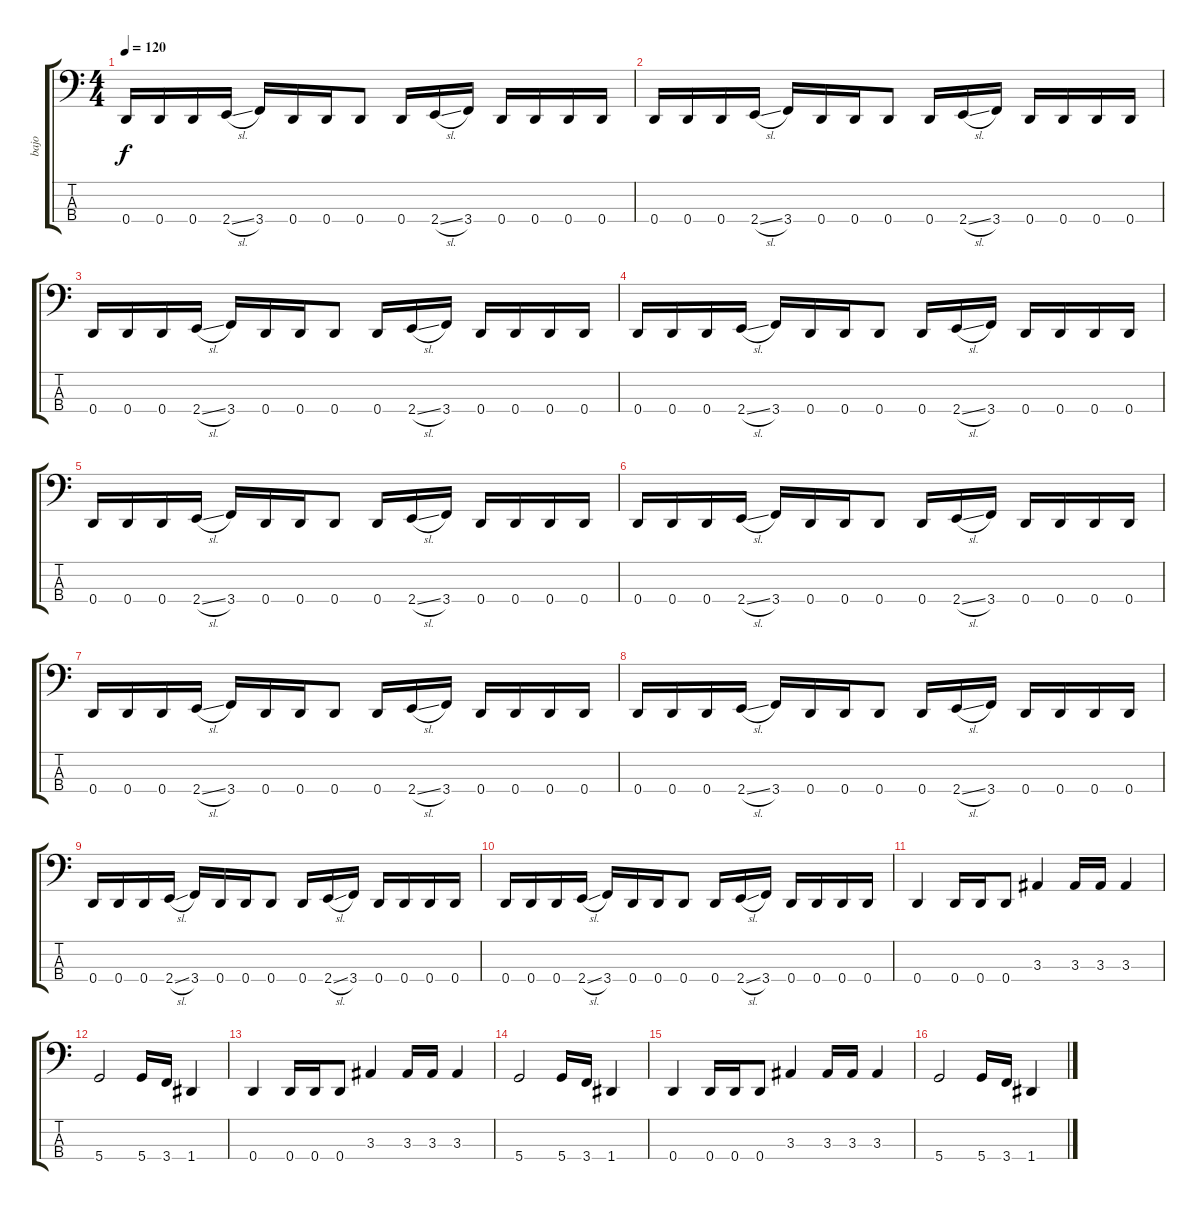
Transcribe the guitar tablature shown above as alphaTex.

\track ("bajo" "bajo") {instrument electricbasspick}
\staff {score tabs}
\tuning (F2 C2 G1 D1) {hide}
\ts (4 4)
\tempo 120
\clef f4
\ks c
0.4.16{dy f} 0.4.16 0.4.16 2.4{sl}.16 3.4.16 0.4.16 0.4.16 0.4.8 0.4.16 2.4{sl}.16 3.4.16 0.4.16 0.4.16 0.4.16 0.4.16 |
0.4.16 0.4.16 0.4.16 2.4{sl}.16 3.4.16 0.4.16 0.4.16 0.4.8 0.4.16 2.4{sl}.16 3.4.16 0.4.16 0.4.16 0.4.16 0.4.16 |
0.4.16 0.4.16 0.4.16 2.4{sl}.16 3.4.16 0.4.16 0.4.16 0.4.8 0.4.16 2.4{sl}.16 3.4.16 0.4.16 0.4.16 0.4.16 0.4.16 |
0.4.16 0.4.16 0.4.16 2.4{sl}.16 3.4.16 0.4.16 0.4.16 0.4.8 0.4.16 2.4{sl}.16 3.4.16 0.4.16 0.4.16 0.4.16 0.4.16 |
0.4.16 0.4.16 0.4.16 2.4{sl}.16 3.4.16 0.4.16 0.4.16 0.4.8 0.4.16 2.4{sl}.16 3.4.16 0.4.16 0.4.16 0.4.16 0.4.16 |
0.4.16 0.4.16 0.4.16 2.4{sl}.16 3.4.16 0.4.16 0.4.16 0.4.8 0.4.16 2.4{sl}.16 3.4.16 0.4.16 0.4.16 0.4.16 0.4.16 |
0.4.16 0.4.16 0.4.16 2.4{sl}.16 3.4.16 0.4.16 0.4.16 0.4.8 0.4.16 2.4{sl}.16 3.4.16 0.4.16 0.4.16 0.4.16 0.4.16 |
0.4.16 0.4.16 0.4.16 2.4{sl}.16 3.4.16 0.4.16 0.4.16 0.4.8 0.4.16 2.4{sl}.16 3.4.16 0.4.16 0.4.16 0.4.16 0.4.16 |
0.4.16 0.4.16 0.4.16 2.4{sl}.16 3.4.16 0.4.16 0.4.16 0.4.8 0.4.16 2.4{sl}.16 3.4.16 0.4.16 0.4.16 0.4.16 0.4.16 |
0.4.16 0.4.16 0.4.16 2.4{sl}.16 3.4.16 0.4.16 0.4.16 0.4.8 0.4.16 2.4{sl}.16 3.4.16 0.4.16 0.4.16 0.4.16 0.4.16 |
0.4.4 0.4.16 0.4.16 0.4.8 3.3.4 3.3.16 3.3.16 3.3.4 |
5.4.2 5.4.16 3.4.16 1.4.4 |
0.4.4 0.4.16 0.4.16 0.4.8 3.3.4 3.3.16 3.3.16 3.3.4 |
5.4.2 5.4.16 3.4.16 1.4.4 |
0.4.4 0.4.16 0.4.16 0.4.8 3.3.4 3.3.16 3.3.16 3.3.4 |
5.4.2 5.4.16 3.4.16 1.4.4
